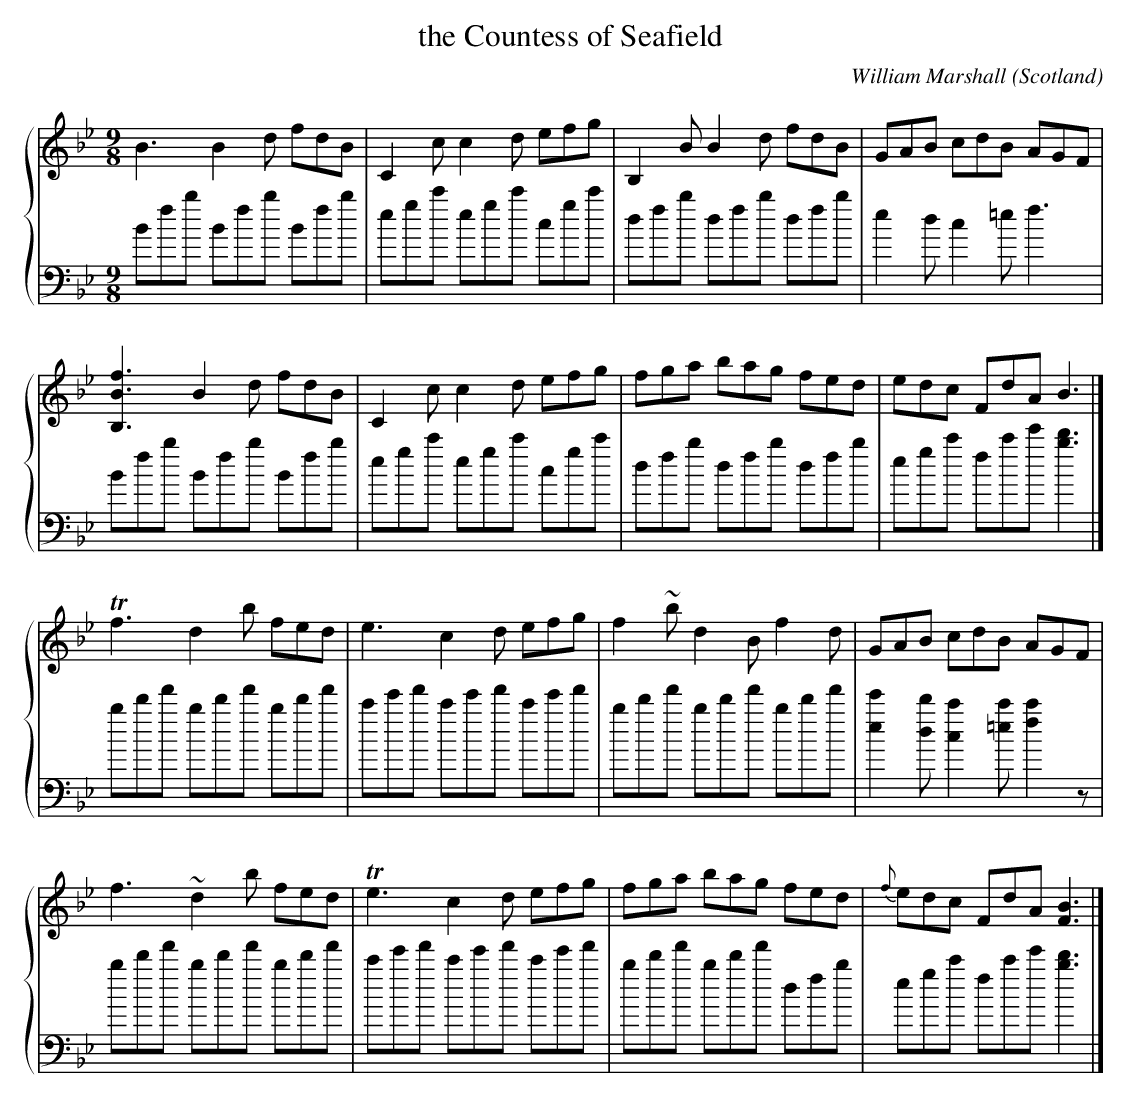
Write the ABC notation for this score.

X:1
T:the Countess of Seafield
C:William Marshall
L:1/8
M:9/8
O:Scotland
K:Bb
%%staves {1 2}
V:1
B3 B2 d fdB | C2 c c2 d efg | B,2 B B2 d fdB | GAB cdB AGF |
[B,fB]3 B2 d fdB | C2 c c2 d efg | fga bag fed | edc FdA B3 |]
!trill!f3 d2 b fed | e3 c2 d efg | f2~b d2 B f2 d | GAB cdB AGF |
f3 ~d2 b fed | !trill!e3 c2 d efg | fga bag fed | {f}edc FdA [FB]3 |]
V:2 clef=bass
Bfb Bfb Bfb | egc' egc' cgc' | dfb dfb dfb | e2d c2=e f3 | \
Bfb Bfb Bfb | egc' egc' cgc' | dfb dfb dfb | egc' fc'e' [bd']3 |] \
bd'f' bd'f' bd'f' | c'e'f' c'e'f' c'e'f' | bd'f' bd'f' bd'f' | [ee']2[d'd] [cc']2[=ec'] [fc']2z | \
bd'f' bd'f' bd'f' | c'e'f' c'e'f' c'e'f' | bd'f' bd'f' dfb | egc' fc'e' [bd']3 |]
